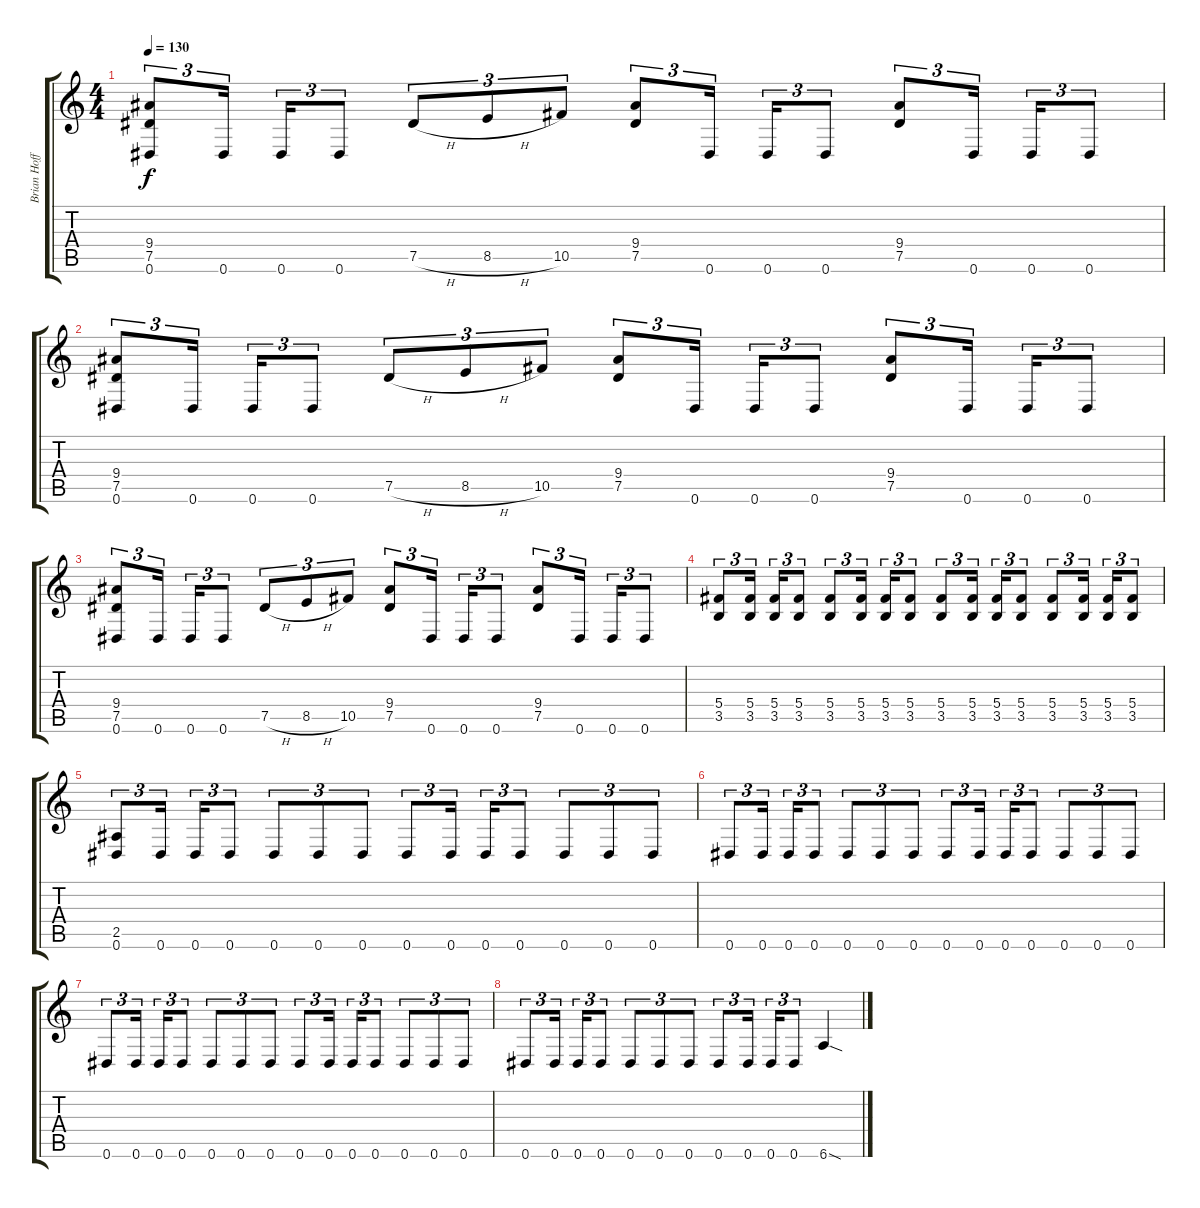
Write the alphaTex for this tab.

\track ("Brian Hoffman" "Brian Hoff") {instrument distortionguitar}
\staff {score tabs}
\tuning (Eb4 Bb3 Gb3 Db3 Ab2 Eb2) {hide}
\ts (4 4)
\tempo 130
\clef g2
\ks c
(9.4 7.5 0.6).8{tu (3 2) dy f} 0.6.16{tu (3 2)} 0.6.16{tu (3 2)} 0.6.8{tu (3 2)} 7.5{h}.8{tu (3 2)} 8.5{h}.8{tu (3 2)} 10.5.8{tu (3 2)} (9.4 7.5).8{tu (3 2)} 0.6.16{tu (3 2)} 0.6.16{tu (3 2)} 0.6.8{tu (3 2)} (9.4 7.5).8{tu (3 2)} 0.6.16{tu (3 2)} 0.6.16{tu (3 2)} 0.6.8{tu (3 2)} |
(9.4 7.5 0.6).8{tu (3 2)} 0.6.16{tu (3 2)} 0.6.16{tu (3 2)} 0.6.8{tu (3 2)} 7.5{h}.8{tu (3 2)} 8.5{h}.8{tu (3 2)} 10.5.8{tu (3 2)} (9.4 7.5).8{tu (3 2)} 0.6.16{tu (3 2)} 0.6.16{tu (3 2)} 0.6.8{tu (3 2)} (9.4 7.5).8{tu (3 2)} 0.6.16{tu (3 2)} 0.6.16{tu (3 2)} 0.6.8{tu (3 2)} |
(9.4 7.5 0.6).8{tu (3 2)} 0.6.16{tu (3 2)} 0.6.16{tu (3 2)} 0.6.8{tu (3 2)} 7.5{h}.8{tu (3 2)} 8.5{h}.8{tu (3 2)} 10.5.8{tu (3 2)} (9.4 7.5).8{tu (3 2)} 0.6.16{tu (3 2)} 0.6.16{tu (3 2)} 0.6.8{tu (3 2)} (9.4 7.5).8{tu (3 2)} 0.6.16{tu (3 2)} 0.6.16{tu (3 2)} 0.6.8{tu (3 2)} |
(5.4 3.5).8{tu (3 2)} (5.4 3.5).16{tu (3 2)} (5.4 3.5).16{tu (3 2)} (5.4 3.5).8{tu (3 2)} (5.4 3.5).8{tu (3 2)} (5.4 3.5).16{tu (3 2)} (5.4 3.5).16{tu (3 2)} (5.4 3.5).8{tu (3 2)} (5.4 3.5).8{tu (3 2)} (5.4 3.5).16{tu (3 2)} (5.4 3.5).16{tu (3 2)} (5.4 3.5).8{tu (3 2)} (5.4 3.5).8{tu (3 2)} (5.4 3.5).16{tu (3 2)} (5.4 3.5).16{tu (3 2)} (5.4 3.5).8{tu (3 2)} |
(2.5 0.6).8{tu (3 2)} 0.6.16{tu (3 2)} 0.6.16{tu (3 2)} 0.6.8{tu (3 2)} 0.6.8{tu (3 2)} 0.6.8{tu (3 2)} 0.6.8{tu (3 2)} 0.6.8{tu (3 2)} 0.6.16{tu (3 2)} 0.6.16{tu (3 2)} 0.6.8{tu (3 2)} 0.6.8{tu (3 2)} 0.6.8{tu (3 2)} 0.6.8{tu (3 2)} |
0.6.8{tu (3 2)} 0.6.16{tu (3 2)} 0.6.16{tu (3 2)} 0.6.8{tu (3 2)} 0.6.8{tu (3 2)} 0.6.8{tu (3 2)} 0.6.8{tu (3 2)} 0.6.8{tu (3 2)} 0.6.16{tu (3 2)} 0.6.16{tu (3 2)} 0.6.8{tu (3 2)} 0.6.8{tu (3 2)} 0.6.8{tu (3 2)} 0.6.8{tu (3 2)} |
0.6.8{tu (3 2)} 0.6.16{tu (3 2)} 0.6.16{tu (3 2)} 0.6.8{tu (3 2)} 0.6.8{tu (3 2)} 0.6.8{tu (3 2)} 0.6.8{tu (3 2)} 0.6.8{tu (3 2)} 0.6.16{tu (3 2)} 0.6.16{tu (3 2)} 0.6.8{tu (3 2)} 0.6.8{tu (3 2)} 0.6.8{tu (3 2)} 0.6.8{tu (3 2)} |
0.6.8{tu (3 2)} 0.6.16{tu (3 2)} 0.6.16{tu (3 2)} 0.6.8{tu (3 2)} 0.6.8{tu (3 2)} 0.6.8{tu (3 2)} 0.6.8{tu (3 2)} 0.6.8{tu (3 2)} 0.6.16{tu (3 2)} 0.6.16{tu (3 2)} 0.6.8{tu (3 2)} 6.6{sod}.4
